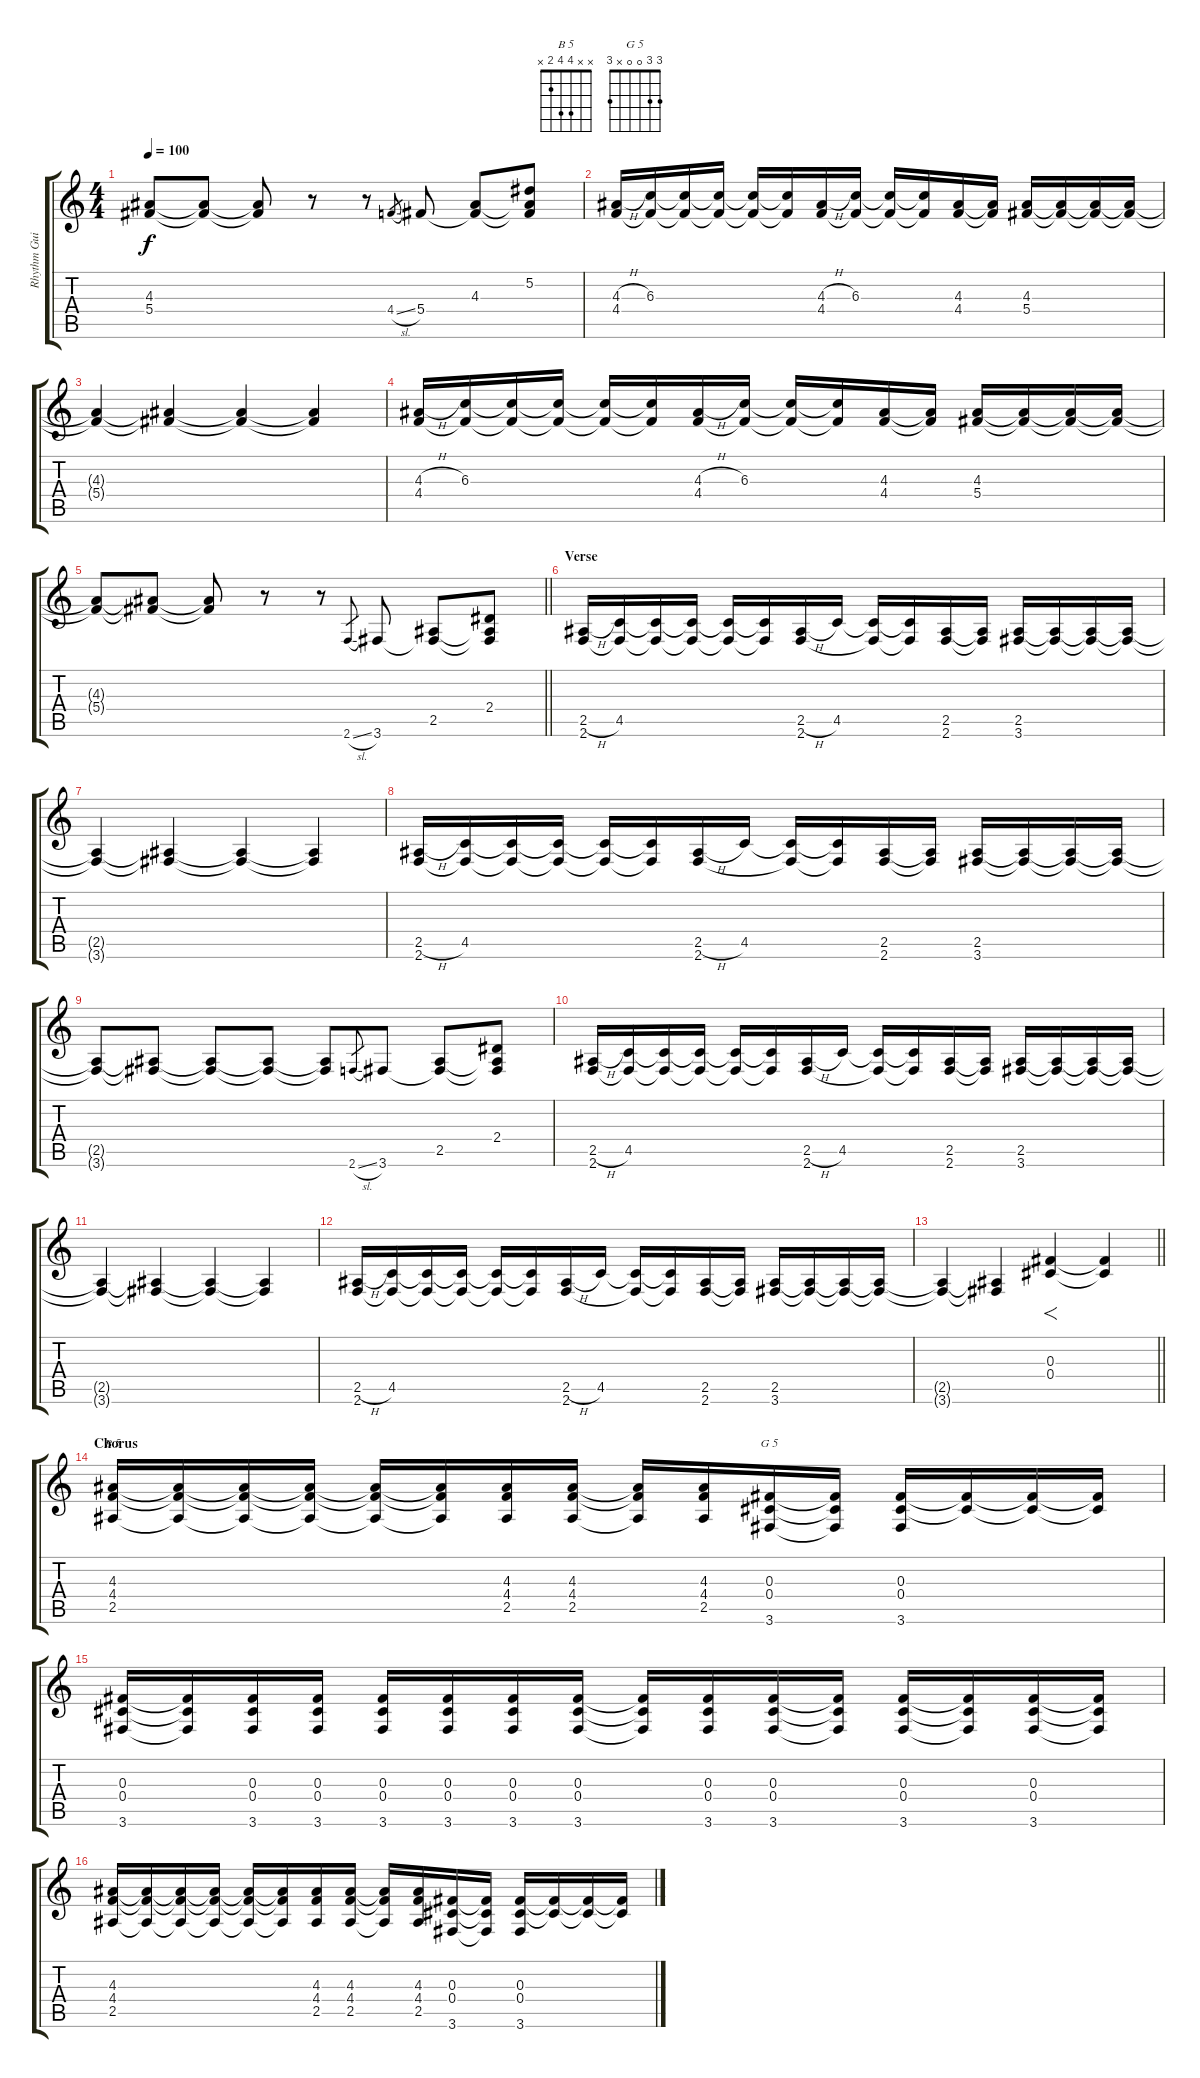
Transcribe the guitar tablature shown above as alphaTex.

\track ("Rhythm Guitar 2" "Rhythm Gui") {instrument distortionguitar}
\staff {score tabs}
\tuning (Eb4 Bb3 Gb3 Db3 Ab2 Eb2) {hide}
\chord ("B 5" x x 4 4 2 x)
\chord ("G 5" 3 3 0 0 x 3)
\ts (4 4)
\tempo 100
\clef g2
\ks c
(4.3{t} 5.4{t}).8{dy f} (4.3{t} 5.4{t}).8 (4.3{t} 5.4{t}).8 r.8 r.8 4.4{sl}.8{gr} 5.4.8 (4.3 5.4{t}).8 (5.2 4.3{t} 5.4{t}).8 |
(4.3{h} 4.4).16 (6.3 4.4{t}).16 (6.3{t} 4.4{t}).16 (6.3{t} 4.4{t}).16 (6.3{t} 4.4{t}).16 (6.3{t} 4.4{t}).16 (4.3{h} 4.4).16 (6.3 4.4{t}).16 (6.3{t} 4.4{t}).16 (6.3{t} 4.4{t}).16 (4.3 4.4).16 (4.3{t} 4.4{t}).16 (4.3 5.4).16 (4.3{t} 5.4{t}).16 (4.3{t} 5.4{t}).16 (4.3{t} 5.4{t}).16 |
(4.3{t} 5.4{t}).4 (4.3{t} 5.4{t}).4 (4.3{t} 5.4{t}).4 (4.3{t} 5.4{t}).4 |
(4.3{h} 4.4).16 (6.3 4.4{t}).16 (6.3{t} 4.4{t}).16 (6.3{t} 4.4{t}).16 (6.3{t} 4.4{t}).16 (6.3{t} 4.4{t}).16 (4.3{h} 4.4).16 (6.3 4.4{t}).16 (6.3{t} 4.4{t}).16 (6.3{t} 4.4{t}).16 (4.3 4.4).16 (4.3{t} 4.4{t}).16 (4.3 5.4).16 (4.3{t} 5.4{t}).16 (4.3{t} 5.4{t}).16 (4.3{t} 5.4{t}).16 |
\barLineRight lightlight
(4.3{t} 5.4{t}).8 (4.3{t} 5.4{t}).8 (4.3{t} 5.4{t}).8 r.8 r.8 2.6{sl}.8{gr} 3.6.8 (2.5 3.6{t}).8 (2.4 2.5{t} 3.6{t}).8 |
\section ("" "Verse")
(2.5{h} 2.6).16 (4.5 2.6{t}).16 (4.5{t} 2.6{t}).16 (4.5{t} 2.6{t}).16 (4.5{t} 2.6{t}).16 (4.5{t} 2.6{t}).16 (2.5{h} 2.6).16 4.5.16 (4.5{t} 2.6{t}).16 (4.5{t} 2.6{t}).16 (2.5 2.6).16 (2.5{t} 2.6{t}).16 (2.5 3.6).16 (2.5{t} 3.6{t}).16 (2.5{t} 3.6{t}).16 (2.5{t} 3.6{t}).16 |
(2.5{t} 3.6{t}).4 (2.5{t} 3.6{t}).4 (2.5{t} 3.6{t}).4 (2.5{t} 3.6{t}).4 |
(2.5{h} 2.6).16 (4.5 2.6{t}).16 (4.5{t} 2.6{t}).16 (4.5{t} 2.6{t}).16 (4.5{t} 2.6{t}).16 (4.5{t} 2.6{t}).16 (2.5{h} 2.6).16 4.5.16 (4.5{t} 2.6{t}).16 (4.5{t} 2.6{t}).16 (2.5 2.6).16 (2.5{t} 2.6{t}).16 (2.5 3.6).16 (2.5{t} 3.6{t}).16 (2.5{t} 3.6{t}).16 (2.5{t} 3.6{t}).16 |
(2.5{t} 3.6{t}).8 (2.5{t} 3.6{t}).8 (2.5{t} 3.6{t}).8 (2.5{t} 3.6{t}).8 (2.5{t} 3.6{t}).8 2.6{sl}.8{gr} 3.6.8 (2.5 3.6{t}).8 (2.4 2.5{t} 3.6{t}).8 |
(2.5{h} 2.6).16 (4.5 2.6{t}).16 (4.5{t} 2.6{t}).16 (4.5{t} 2.6{t}).16 (4.5{t} 2.6{t}).16 (4.5{t} 2.6{t}).16 (2.5{h} 2.6).16 4.5.16 (4.5{t} 2.6{t}).16 (4.5{t} 2.6{t}).16 (2.5 2.6).16 (2.5{t} 2.6{t}).16 (2.5 3.6).16 (2.5{t} 3.6{t}).16 (2.5{t} 3.6{t}).16 (2.5{t} 3.6{t}).16 |
(2.5{t} 3.6{t}).4 (2.5{t} 3.6{t}).4 (2.5{t} 3.6{t}).4 (2.5{t} 3.6{t}).4 |
(2.5{h} 2.6).16 (4.5 2.6{t}).16 (4.5{t} 2.6{t}).16 (4.5{t} 2.6{t}).16 (4.5{t} 2.6{t}).16 (4.5{t} 2.6{t}).16 (2.5{h} 2.6).16 4.5.16 (4.5{t} 2.6{t}).16 (4.5{t} 2.6{t}).16 (2.5 2.6).16 (2.5{t} 2.6{t}).16 (2.5 3.6).16 (2.5{t} 3.6{t}).16 (2.5{t} 3.6{t}).16 (2.5{t} 3.6{t}).16 |
\barLineRight lightlight
(2.5{t} 3.6{t}).4 (2.5{t} 3.6{t}).4 (0.3 0.4).4{f} (0.3{t} 0.4{t}).4 |
\section ("" "Chorus")
(4.3 4.4 2.5).16{ch "B 5"} (4.3{t} 4.4{t} 2.5{t}).16 (4.3{t} 4.4{t} 2.5{t}).16 (4.3{t} 4.4{t} 2.5{t}).16 (4.3{t} 4.4{t} 2.5{t}).16 (4.3{t} 4.4{t} 2.5{t}).16 (4.3 4.4 2.5).16 (4.3 4.4 2.5).16 (4.3{t} 4.4{t} 2.5{t}).16 (4.3 4.4 2.5).16 (0.3 0.4 3.6).16{ch "G 5"} (0.3{t} 0.4{t} 3.6{t}).16 (0.3 0.4 3.6).16 (0.3{t} 0.4{t}).16 (0.3{t} 0.4{t}).16 (0.3{t} 0.4{t}).16 |
(0.3 0.4 3.6).16 (0.3{t} 0.4{t} 3.6{t}).16 (0.3 0.4 3.6).16 (0.3 0.4 3.6).16 (0.3 0.4 3.6).16 (0.3 0.4 3.6).16 (0.3 0.4 3.6).16 (0.3 0.4 3.6).16 (0.3{t} 0.4{t} 3.6{t}).16 (0.3 0.4 3.6).16 (0.3 0.4 3.6).16 (0.3{t} 0.4{t} 3.6{t}).16 (0.3 0.4 3.6).16 (0.3{t} 0.4{t} 3.6{t}).16 (0.3 0.4 3.6).16 (0.3{t} 0.4{t} 3.6{t}).16 |
(4.3 4.4 2.5).16 (4.3{t} 4.4{t} 2.5{t}).16 (4.3{t} 4.4{t} 2.5{t}).16 (4.3{t} 4.4{t} 2.5{t}).16 (4.3{t} 4.4{t} 2.5{t}).16 (4.3{t} 4.4{t} 2.5{t}).16 (4.3 4.4 2.5).16 (4.3 4.4 2.5).16 (4.3{t} 4.4{t} 2.5{t}).16 (4.3 4.4 2.5).16 (0.3 0.4 3.6).16 (0.3{t} 0.4{t} 3.6{t}).16 (0.3 0.4 3.6).16 (0.3{t} 0.4{t}).16 (0.3{t} 0.4{t}).16 (0.3{t} 0.4{t}).16
